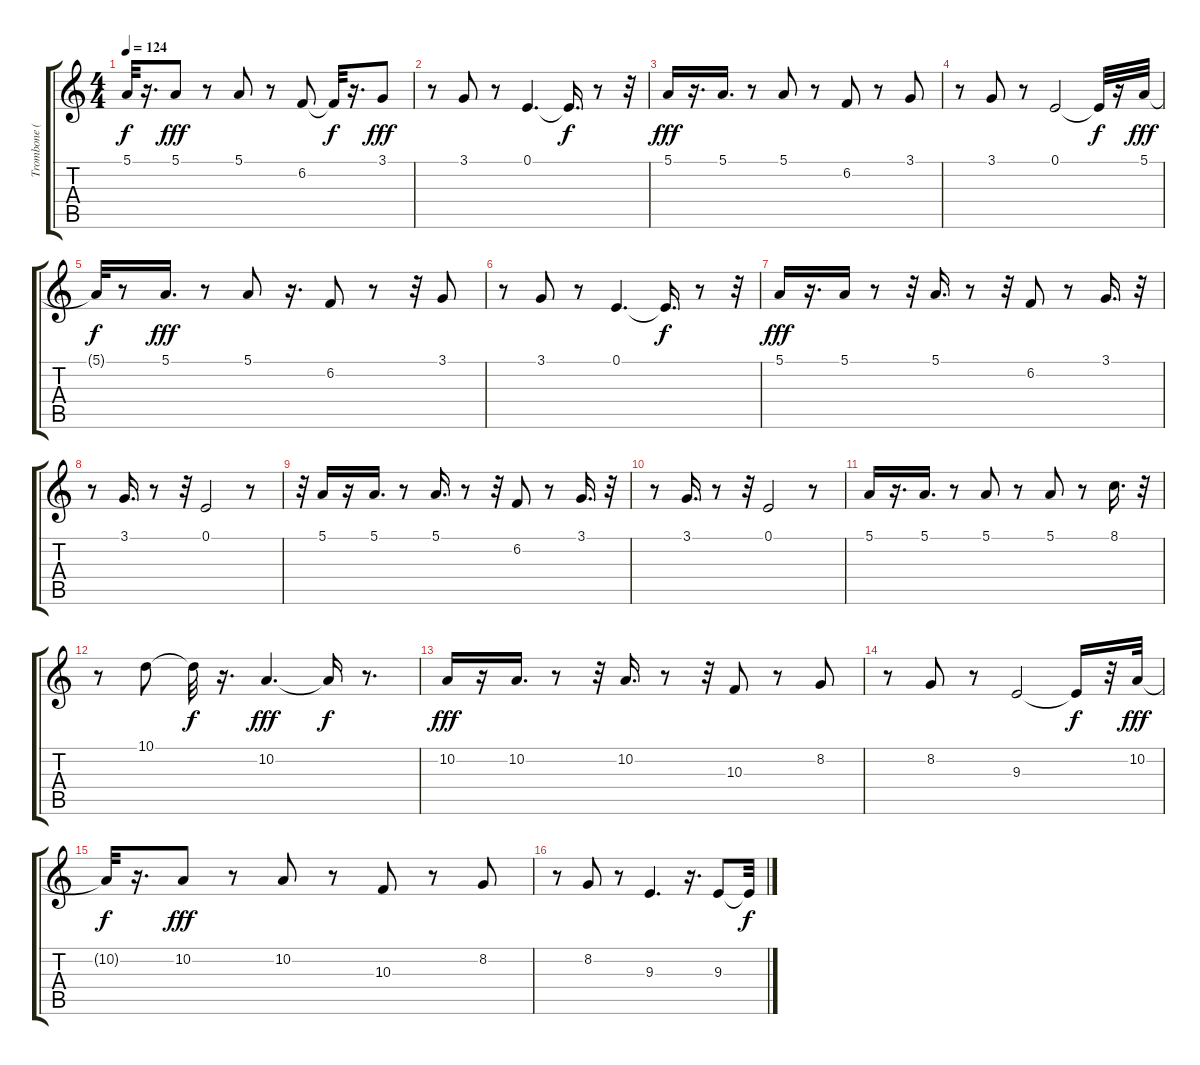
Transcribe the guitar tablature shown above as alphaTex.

\track ("Trombone (Melody)" "Trombone (") {instrument trombone}
\staff {score tabs}
\tuning (E4 B3 G3 D3 A2 E2) {hide}
\ts (4 4)
\tempo 124
\clef g2
\ks c
5.1{t}.32{dy f} r.16{d} 5.1.8{dy fff} r.8 5.1.8 r.8 6.2.8 6.2{t}.32{dy f} r.16{d} 3.1.8{dy fff} |
r.8 3.1.8 r.8 0.1.4{d} 0.1{t}.16{d dy f} r.8 r.32 |
5.1.16{dy fff} r.16{d} 5.1.16{d} r.8 5.1.8 r.8 6.2.8 r.8 3.1.8 |
r.8 3.1.8 r.8 0.1.2 0.1{t}.32{dy f} r.16 5.1.32{dy fff} |
5.1{t}.32{dy f} r.8 5.1.16{d dy fff} r.8 5.1.8 r.16{d} 6.2.8 r.8 r.32 3.1.8 |
r.8 3.1.8 r.8 0.1.4{d} 0.1{t}.16{d dy f} r.8 r.32 |
5.1.16{dy fff} r.16{d} 5.1.16 r.8 r.32 5.1.16{d} r.8 r.32 6.2.8 r.8 3.1.16{d} r.32 |
r.8 3.1.16{d} r.8 r.32 0.1.2 r.8 |
r.32 5.1.16 r.16 5.1.16{d} r.8 5.1.16{d} r.8 r.32 6.2.8 r.8 3.1.16{d} r.32 |
r.8 3.1.16{d} r.8 r.32 0.1.2 r.8 |
5.1.16 r.16{d} 5.1.16{d volume 13} r.8 5.1.8 r.8 5.1.8 r.8 8.1.16{d} r.32 |
r.8 10.1.8{volume 11} 10.1{t}.32{dy f} r.16{d} 10.2.4{d dy fff} 10.2{t}.16{dy f} r.8{d} |
10.2.16{dy fff} r.16 10.2.16{d volume 10} r.8 r.32 10.2.16{d} r.8 r.32 10.3.8 r.8 8.2.8 |
r.8 8.2.8{volume 9} r.8 9.3.2 9.3{t}.16{dy f} r.32 10.2.32{dy fff} |
10.2{t}.32{dy f} r.16{d} 10.2.8{dy fff volume 8} r.8 10.2.8 r.8 10.3.8 r.8 8.2.8 |
r.8 8.2.8{volume 6} r.8 9.3.4{d} r.16{d} 9.3.8 9.3{t}.32{dy f}
